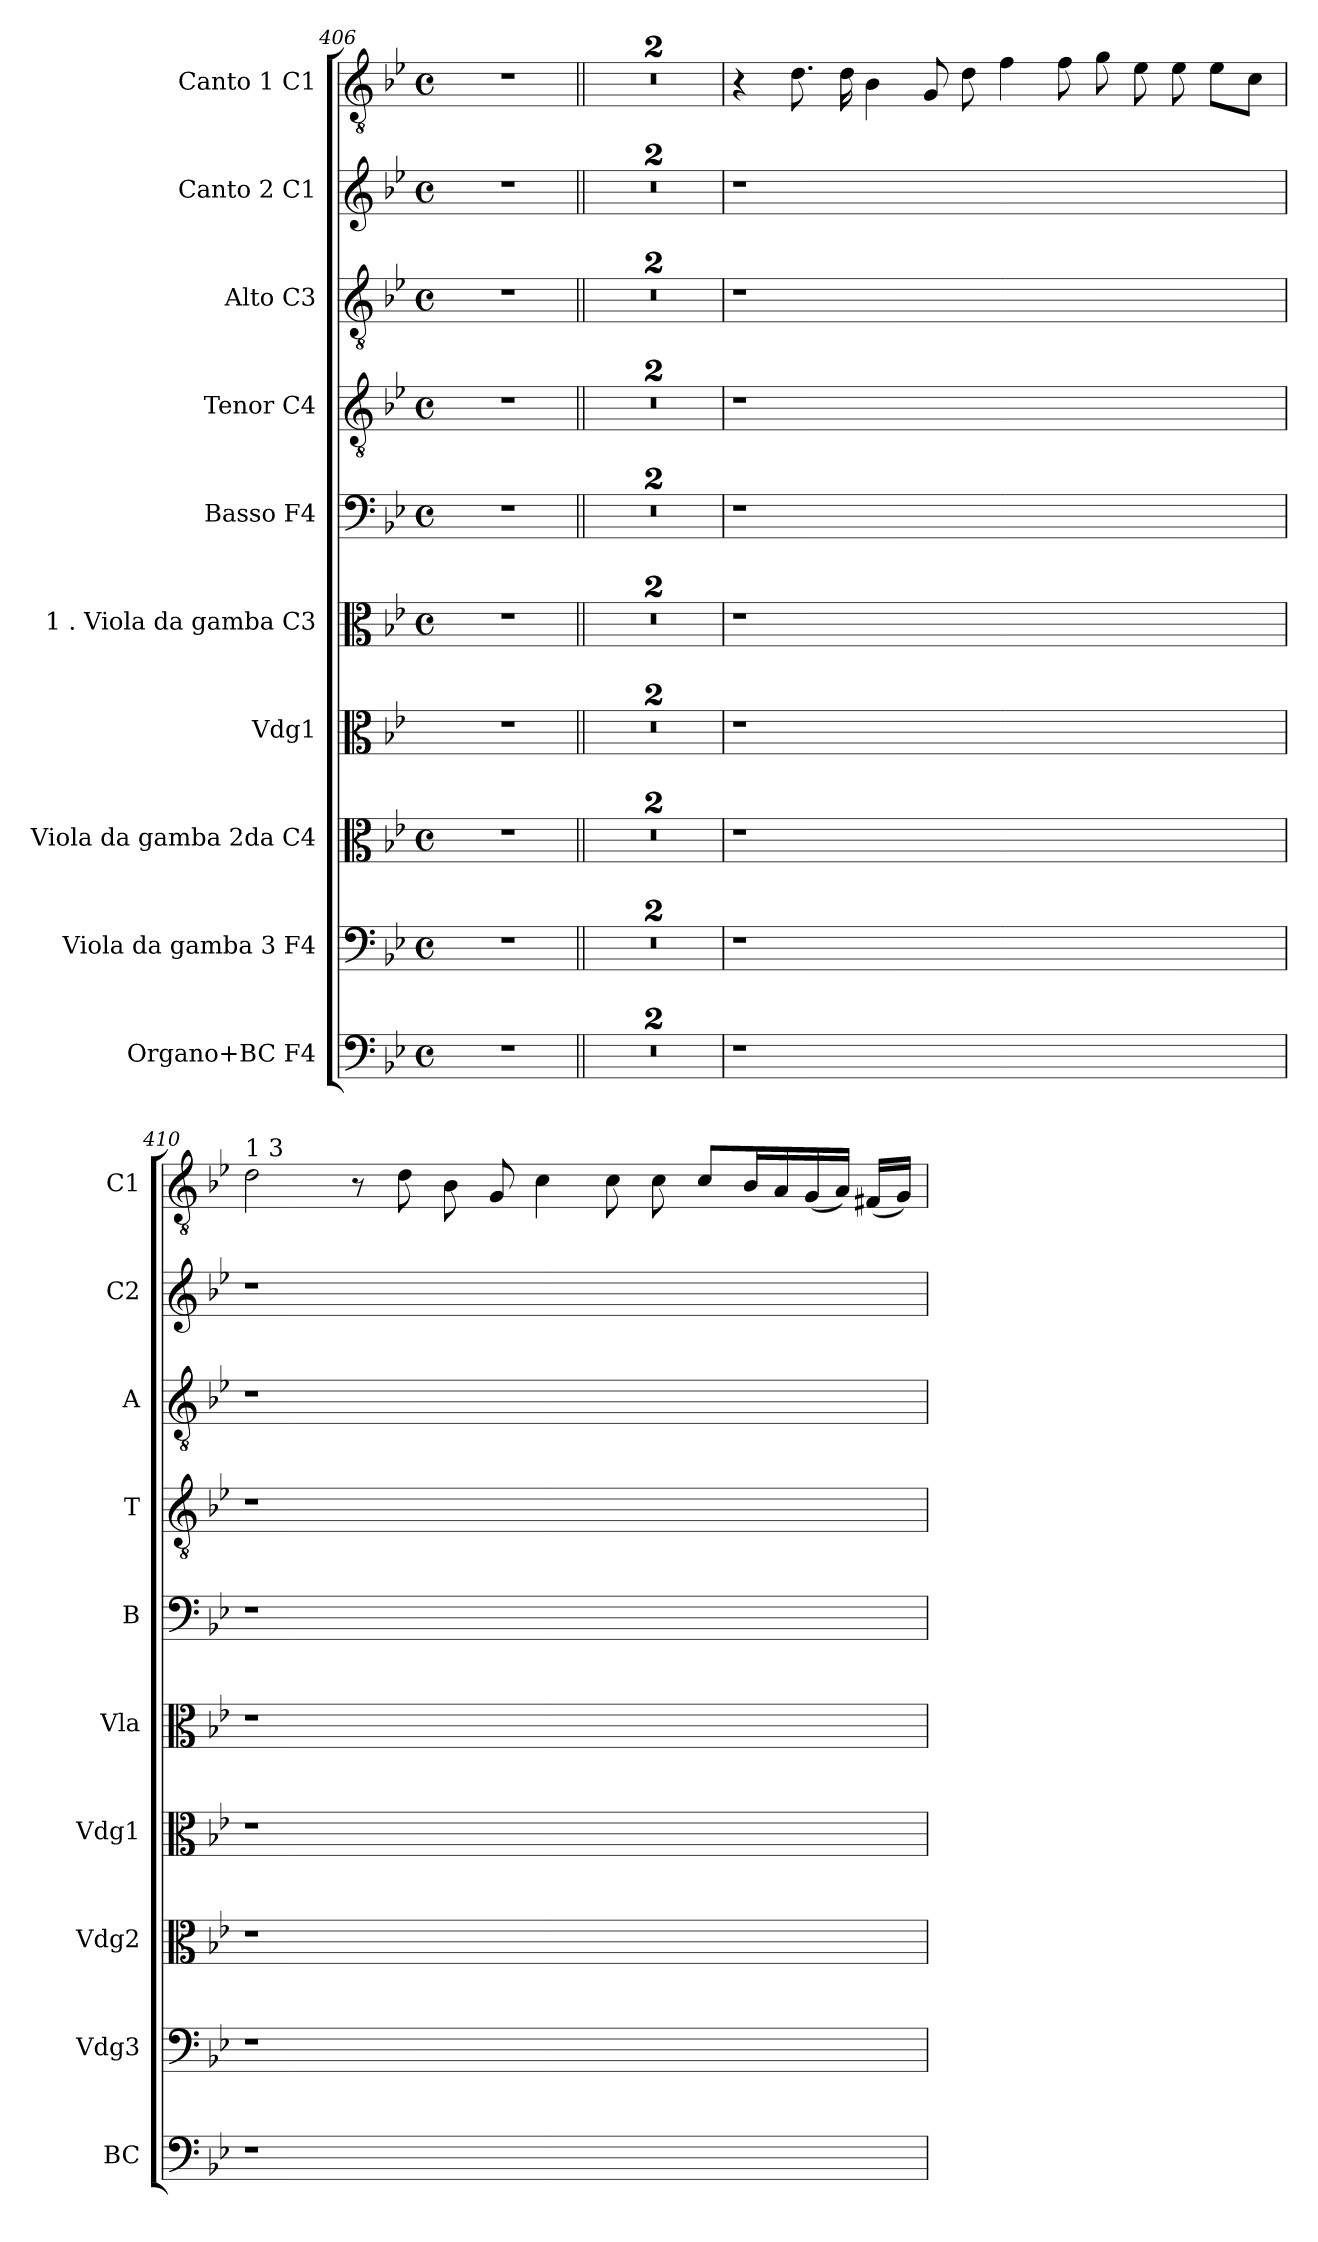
**kern	**kern	**kern	**kern	**kern	**kern	**kern	**kern	**kern	**kern
*part10	*part9	*part8	*part7	*part6	*part5	*part4	*part3	*part2	*part1
*staff10	*staff9	*staff8	*staff7	*staff6	*staff5	*staff4	*staff3	*staff2	*staff1
*I"Organo+BC F4	*I"Viola da gamba 3 F4	*I"Viola da gamba 2da C4	*I"Vdg1	*I"1 . Viola da gamba C3	*I"Basso F4	*I"Tenor C4	*I"Alto C3	*I"Canto 2 C1	*I"Canto 1 C1
*I'BC	*I'Vdg3	*I'Vdg2	*I'Vdg1	*I'Vla	*I'B	*I'T	*I'A	*I'C2	*I'C1
*clefF4	*clefF4	*clefC3	*clefC3	*clefC3	*clefF4	*clefGv2	*clefGv2	*clefG2	*clefGv2
*k[b-e-]	*k[b-e-]	*k[b-e-]	*k[b-e-]	*k[b-e-]	*k[b-e-]	*k[b-e-]	*k[b-e-]	*k[b-e-]	*k[b-e-]
*B-:	*B-:	*B-:	*B-:	*B-:	*B-:	*B-:	*B-:	*B-:	*B-:
*M4/4	*M4/4	*M4/4	*	*M4/4	*M4/4	*M4/4	*M4/4	*M4/4	*M4/4
*met(c)	*met(c)	*met(c)	*	*met(c)	*met(c)	*met(c)	*met(c)	*met(c)	*met(c)
=406	=406	=406	=406	=406	=406	=406	=406	=406	=406
1r	1r	1r	1r	1r	1r	1r	1r	1r	1r
=407||	=407||	=407||	=407||	=407||	=407||	=407||	=407||	=407||	=407||
1r	1r	1r	1r	1r	1r	1r	1r	1r	1r
=408	=408	=408	=408	=408	=408	=408	=408	=408	=408
1r	1r	1r	1r	1r	1r	1r	1r	1r	1r
=409	=409	=409	=409	=409	=409	=409	=409	=409	=409
1r	1r	1r	1r	1r	1r	1r	1r	1r	4r
.	.	.	.	.	.	.	.	.	8.d\
.	.	.	.	.	.	.	.	.	16d\
.	.	.	.	.	.	.	.	.	4B-\
.	.	.	.	.	.	.	.	.	8G/
.	.	.	.	.	.	.	.	.	8d\
1ryy	1ryy	1ryy	1ryy	1ryy	1ryy	1ryy	1ryy	1ryy	4f\
.	.	.	.	.	.	.	.	.	8f\
.	.	.	.	.	.	.	.	.	8g\
.	.	.	.	.	.	.	.	.	8e-\
.	.	.	.	.	.	.	.	.	8e-\
.	.	.	.	.	.	.	.	.	8e-\L
.	.	.	.	.	.	.	.	.	8c\J
!!LO:LB:g=z
=410	=410	=410	=410	=410	=410	=410	=410	=410	=410
!	!	!	!	!	!	!	!	!	!LO:TX:a:t=1 3
1r	1r	1r	1r	1r	1r	1r	1r	1r	2d\
.	.	.	.	.	.	.	.	.	8r
.	.	.	.	.	.	.	.	.	8d\
.	.	.	.	.	.	.	.	.	8B-\
.	.	.	.	.	.	.	.	.	8G/
1ryy	1ryy	1ryy	1ryy	1ryy	1ryy	1ryy	1ryy	1ryy	4c\
.	.	.	.	.	.	.	.	.	8c\
.	.	.	.	.	.	.	.	.	8c\
.	.	.	.	.	.	.	.	.	8c/L
.	.	.	.	.	.	.	.	.	16B-/L
.	.	.	.	.	.	.	.	.	16A/
.	.	.	.	.	.	.	.	.	(<16G/
.	.	.	.	.	.	.	.	.	16A/JJ)
.	.	.	.	.	.	.	.	.	(<16F#X/LL
.	.	.	.	.	.	.	.	.	16G/JJ)
=	=	=	=	=	=	=	=	=	=
*-	*-	*-	*-	*-	*-	*-	*-	*-	*-
